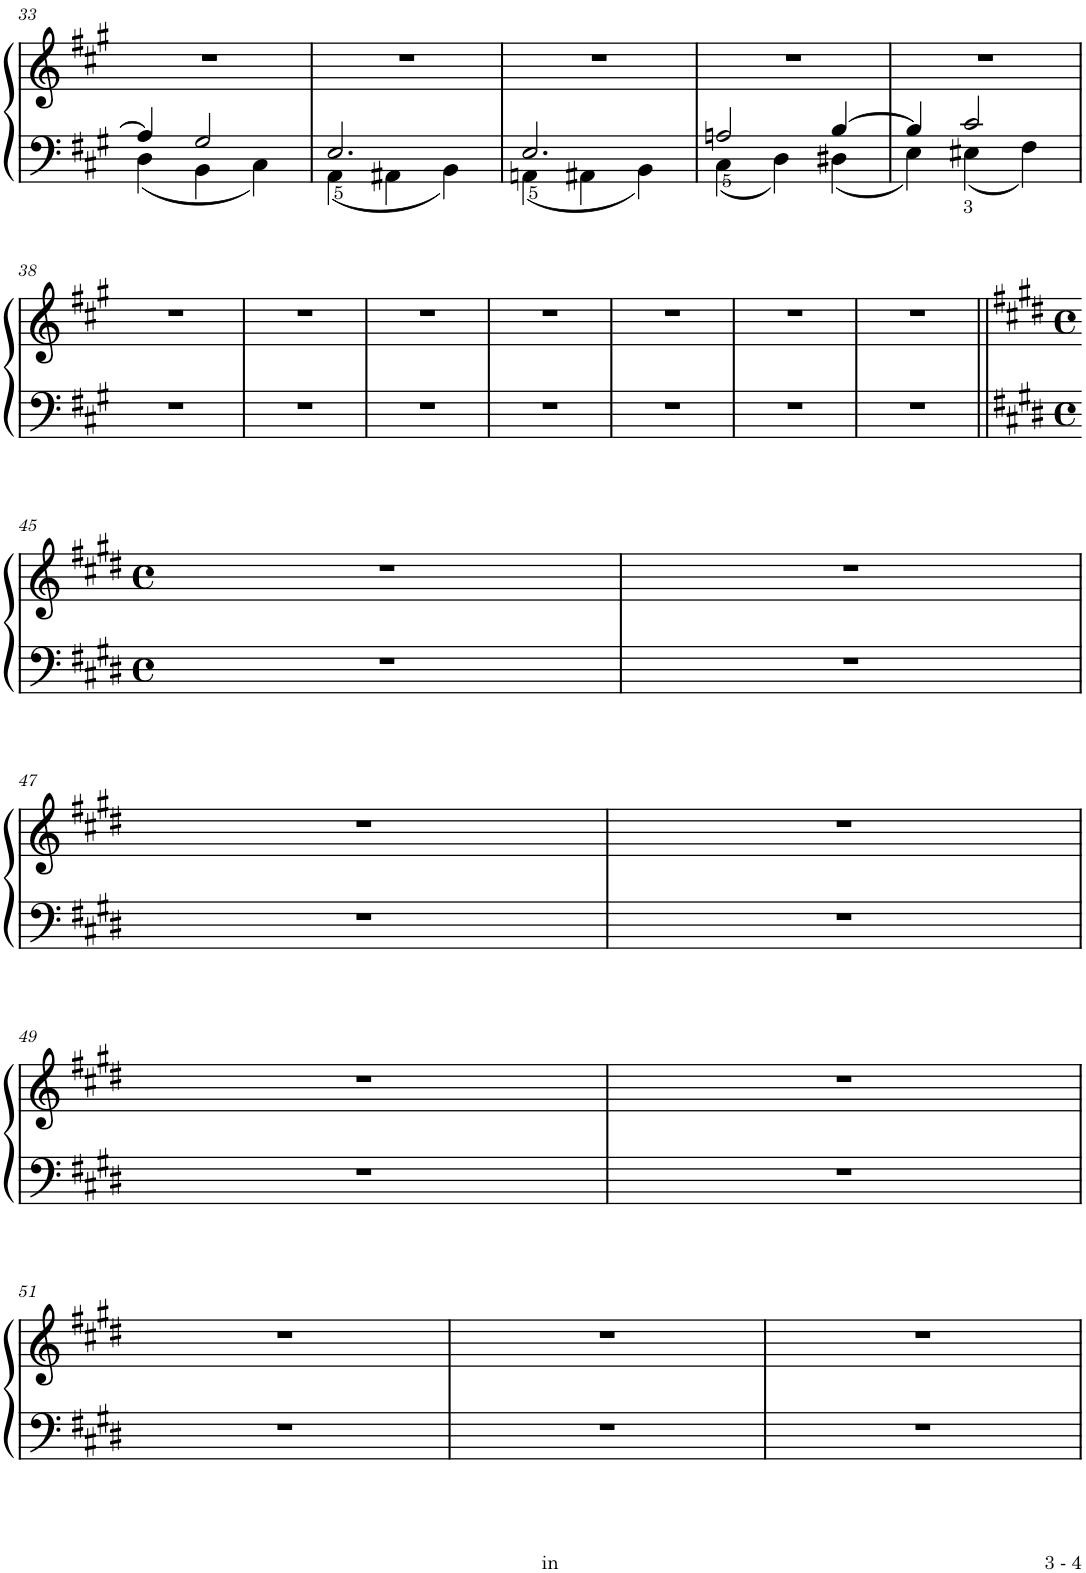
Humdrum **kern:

**kern	**kern
*part1	*part1
*staff2	*staff1
*I"Piano	*
*I'Pno.	*
!!LO:PB:g=z
*clefF4	*clefG2
*k[f#c#g#]	*k[f#c#g#]
*M3/4	*M3/4
=33	=33
*^	*
4A/]	4D\	2.r
2G#/	4BB\	.
.	4C#\	.
=34	=34	=34
2.E/	4AA\	2.r
.	4AA#X\	.
.	4BB\	.
=35	=35	=35
2.E/	4AAn\	2.r
.	4AA#X\	.
.	4BB\	.
=36	=36	=36
2An/	4C#\	2.r
.	4D\	.
[4B/	4D#X\	.
=37	=37	=37
4B/]	4E\	2.r
2c#/	4E#X\	.
.	4F#\	.
*v	*v	*
!!LO:LB:g=z
=38	=38
2.r	2.r
=39	=39
2.r	2.r
=40	=40
2.r	2.r
=41	=41
2.r	2.r
=42	=42
2.r	2.r
=43	=43
2.r	2.r
=44	=44
2.r	2.r
!!LO:LB:g=z
=45||	=45||
*k[f#c#g#d#]	*k[f#c#g#d#]
*M4/4	*M4/4
*met(c)	*met(c)
1r	1r
=46	=46
1r	1r
!!LO:LB:g=z
=47	=47
1r	1r
=48	=48
1r	1r
!!LO:LB:g=z
=49	=49
1r	1r
=50	=50
1r	1r
!!LO:LB:g=z
=51	=51
1r	1r
=52	=52
1r	1r
=53	=53
1r	1r
=	=
*-	*-
